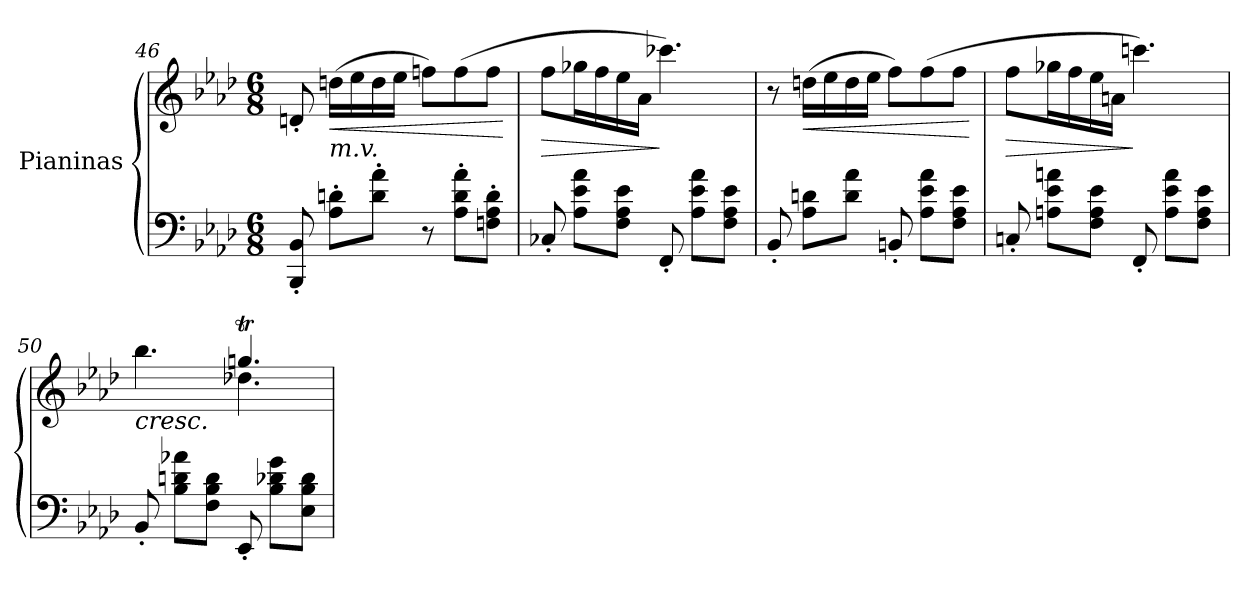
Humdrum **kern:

**kern	**kern	**dynam
*part1	*part1	*part1
*staff2	*staff1	*staff1/2
*I"Pianinas	*	*
*clefF4	*clefG2	*
*k[b-e-a-d-]	*k[b-e-a-d-]	*
*M6/8	*M6/8	*
=46	=46	=46
8BBB-/' 8BB-/'	8dn'/	.
!	!LO:TX:b:i:t=m.v.	!
!	!	!LO:HP:b
8A-\' 8dn\'L	(>16ddn\LL	<
.	16ee-\	.
8d\' 8a-\'J	16dd\	.
.	16ee-\JJ	.
8r	8ffn\L)	.
8A-\' 8d\' 8a-\'L	(>8ff\	.
8Fn\' 8A-\' 8d\'J	8ff\J	.
.	.	[
=47	=47	=47
!	!	!LO:HP:b
8C-X'/	8ff\L	>
8A-\ 8e-\ 8a-\L	16gg-X\L	.
.	16ff\	.
8F\ 8A-\ 8e-\J	16ee-\	.
.	16a-\JJ	.
8FF'/	4.ccc-X\)	]
8A-\ 8e-\ 8a-\L	.	.
8F\ 8A-\ 8e-\J	.	.
=48	=48	=48
8BB-'/	8r	.
!	!	!LO:HP:b
8A-\ 8dn\L	(>16ddn\LL	<
.	16ee-\	.
8d\ 8a-\J	16dd\	.
.	16ee-\JJ	.
8BBn'/	8ff\L)	.
8A-\ 8e-\ 8a-\L	(>8ff\	.
8F\ 8A-\ 8e-\J	8ff\J	.
.	.	[
=49	=49	=49
!	!	!LO:HP:b
8Cn'/	8ff\L	>
8An\ 8e-\ 8an\L	16gg-X\L	.
.	16ff\	.
8F\ 8A\ 8e-\J	16ee-\	.
.	16an\JJ	.
8FF'/	4.cccn\)	]
8A\ 8e-\ 8a\L	.	.
8F\ 8A\ 8e-\J	.	.
!!LO:LB:g=z
=50	=50	=50
*	*^	*
!	!LO:TX:b:i:t=cresc.	!	!
8BB-'/	4.bb-\	4.ryy	.
8B-\ 8dn\ 8a-X\L	.	.	.
8F\ 8B-\ 8d\J	.	.	.
8EE-'/	4.ggnt/	4.dd-XTTT\	.
8B-\ 8d-X\ 8g\L	.	.	.
8E-\ 8B-\ 8d-\J	.	.	.
*	*v	*v	*
=	=	=
*-	*-	*-
